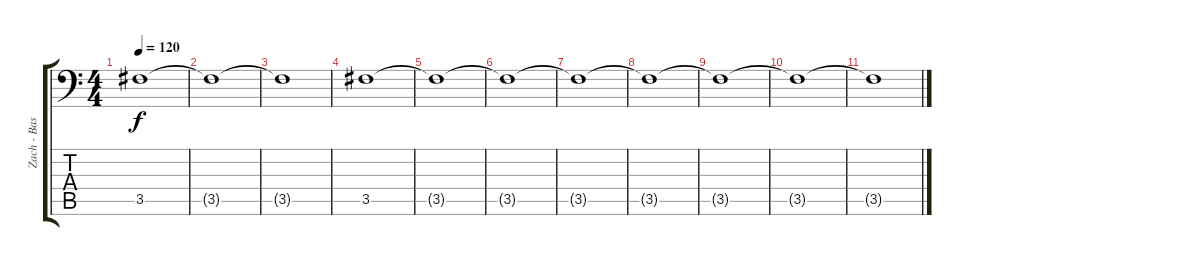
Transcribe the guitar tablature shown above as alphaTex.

\track ("Zach - Bass" "Zach - Bas") {instrument electricbassfinger}
\staff {score tabs}
\tuning (Eb4 Gb3 Db3 Ab2 Eb2 Bb1) {hide}
\ts (4 4)
\tempo 120
\clef f4
\ks c
3.5{t}.1{dy f} |
3.5{t}.1 |
3.5{t}.1 |
3.5.1 |
3.5{t}.1 |
3.5{t}.1 |
3.5{t}.1 |
3.5{t}.1 |
3.5{t}.1 |
3.5{t}.1 |
3.5{t}.1
